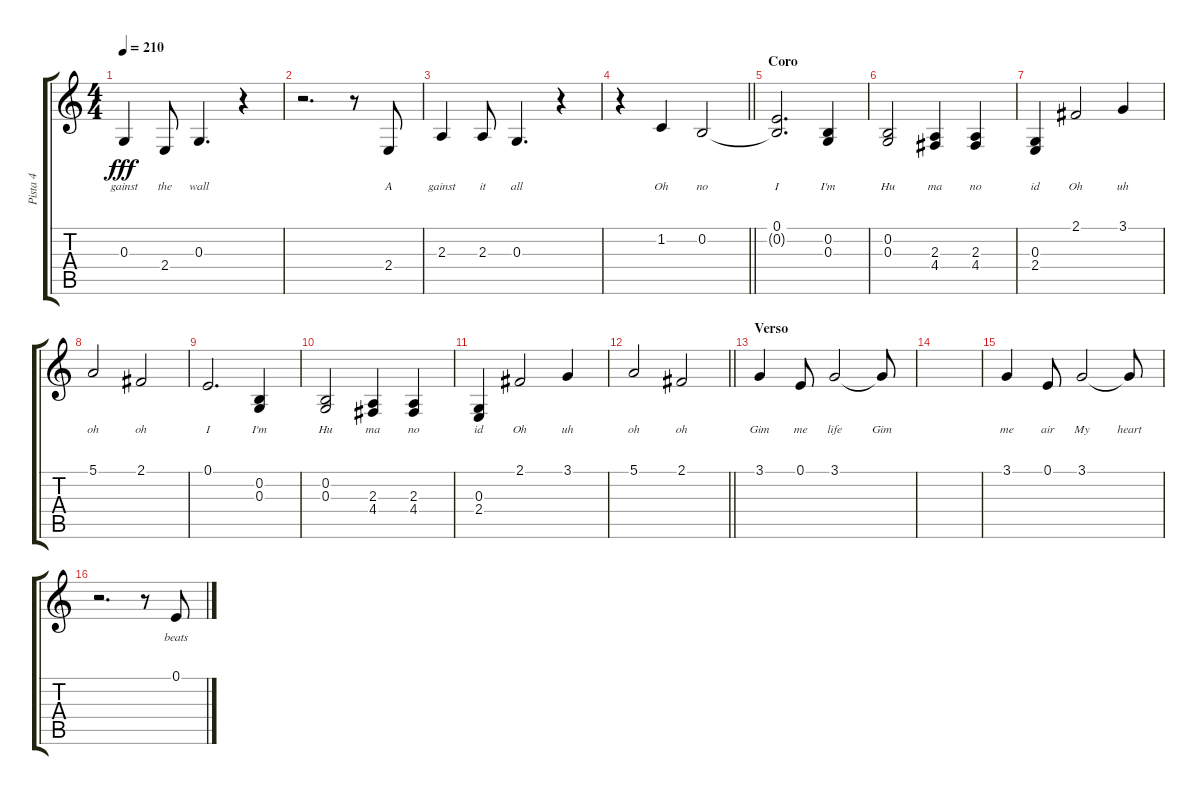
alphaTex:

\track ("Pista 4" "Pista 4") {instrument lead2sawtooth}
\staff {score tabs}
\tuning (E4 B3 G3 D3 A2 E2) {hide}
\ts (4 4)
\tempo 210
\clef g2
\ks c
0.3.4{lyrics (0 "gainst") lyrics (1 "") lyrics (2 "") lyrics (3 "") lyrics (4 "") dy fff} 2.4.8{lyrics (0 "the") lyrics (1 "") lyrics (2 "") lyrics (3 "") lyrics (4 "")} 0.3.4{d lyrics (0 "wall") lyrics (1 "") lyrics (2 "") lyrics (3 "") lyrics (4 "")} r.4 |
r.2{d} r.8 2.4.8{lyrics (0 "A") lyrics (1 "") lyrics (2 "") lyrics (3 "") lyrics (4 "")} |
2.3.4{lyrics (0 "gainst") lyrics (1 "") lyrics (2 "") lyrics (3 "") lyrics (4 "")} 2.3.8{lyrics (0 "it") lyrics (1 "") lyrics (2 "") lyrics (3 "") lyrics (4 "")} 0.3.4{d lyrics (0 "all") lyrics (1 "") lyrics (2 "") lyrics (3 "") lyrics (4 "")} r.4 |
\barLineRight lightlight
r.4 1.2.4{lyrics (0 "Oh") lyrics (1 "") lyrics (2 "") lyrics (3 "") lyrics (4 "")} 0.2.2{lyrics (0 "no") lyrics (1 "") lyrics (2 "") lyrics (3 "") lyrics (4 "")} |
\section ("" "Coro")
(0.1 0.2{t}).2{d lyrics (0 "I") lyrics (1 "") lyrics (2 "") lyrics (3 "") lyrics (4 "")} (0.2 0.3).4{lyrics (0 "I'm") lyrics (1 "") lyrics (2 "") lyrics (3 "") lyrics (4 "")} |
(0.2 0.3).2{lyrics (0 "Hu") lyrics (1 "") lyrics (2 "") lyrics (3 "") lyrics (4 "")} (2.3 4.4).4{lyrics (0 "ma") lyrics (1 "") lyrics (2 "") lyrics (3 "") lyrics (4 "")} (2.3 4.4).4{lyrics (0 "no") lyrics (1 "") lyrics (2 "") lyrics (3 "") lyrics (4 "")} |
(0.3 2.4).4{lyrics (0 "id") lyrics (1 "") lyrics (2 "") lyrics (3 "") lyrics (4 "")} 2.1.2{lyrics (0 "Oh") lyrics (1 "") lyrics (2 "") lyrics (3 "") lyrics (4 "")} 3.1.4{lyrics (0 "uh") lyrics (1 "") lyrics (2 "") lyrics (3 "") lyrics (4 "")} |
5.1.2{lyrics (0 "oh") lyrics (1 "") lyrics (2 "") lyrics (3 "") lyrics (4 "")} 2.1.2{lyrics (0 "oh") lyrics (1 "") lyrics (2 "") lyrics (3 "") lyrics (4 "")} |
0.1.2{d lyrics (0 "I") lyrics (1 "") lyrics (2 "") lyrics (3 "") lyrics (4 "")} (0.2 0.3).4{lyrics (0 "I'm") lyrics (1 "") lyrics (2 "") lyrics (3 "") lyrics (4 "")} |
(0.2 0.3).2{lyrics (0 "Hu") lyrics (1 "") lyrics (2 "") lyrics (3 "") lyrics (4 "")} (2.3 4.4).4{lyrics (0 "ma") lyrics (1 "") lyrics (2 "") lyrics (3 "") lyrics (4 "")} (2.3 4.4).4{lyrics (0 "no") lyrics (1 "") lyrics (2 "") lyrics (3 "") lyrics (4 "")} |
(0.3 2.4).4{lyrics (0 "id") lyrics (1 "") lyrics (2 "") lyrics (3 "") lyrics (4 "")} 2.1.2{lyrics (0 "Oh") lyrics (1 "") lyrics (2 "") lyrics (3 "") lyrics (4 "")} 3.1.4{lyrics (0 "uh") lyrics (1 "") lyrics (2 "") lyrics (3 "") lyrics (4 "")} |
\barLineRight lightlight
5.1.2{lyrics (0 "oh") lyrics (1 "") lyrics (2 "") lyrics (3 "") lyrics (4 "")} 2.1.2{lyrics (0 "oh") lyrics (1 "") lyrics (2 "") lyrics (3 "") lyrics (4 "")} |
\section ("" "Verso")
3.1.4{lyrics (0 "Gim") lyrics (1 "") lyrics (2 "") lyrics (3 "") lyrics (4 "")} 0.1.8{lyrics (0 "me") lyrics (1 "") lyrics (2 "") lyrics (3 "") lyrics (4 "")} 3.1.2{lyrics (0 "life") lyrics (1 "") lyrics (2 "") lyrics (3 "") lyrics (4 "")} 3.1{t}.8{lyrics (0 "Gim") lyrics (1 "") lyrics (2 "") lyrics (3 "") lyrics (4 "")} |
|
3.1.4{lyrics (0 "me") lyrics (1 "") lyrics (2 "") lyrics (3 "") lyrics (4 "")} 0.1.8{lyrics (0 "air") lyrics (1 "") lyrics (2 "") lyrics (3 "") lyrics (4 "")} 3.1.2{lyrics (0 "My") lyrics (1 "") lyrics (2 "") lyrics (3 "") lyrics (4 "")} 3.1{t}.8{lyrics (0 "heart") lyrics (1 "") lyrics (2 "") lyrics (3 "") lyrics (4 "")} |
r.2{d} r.8 0.1.8{lyrics (0 "beats") lyrics (1 "") lyrics (2 "") lyrics (3 "") lyrics (4 "")}
